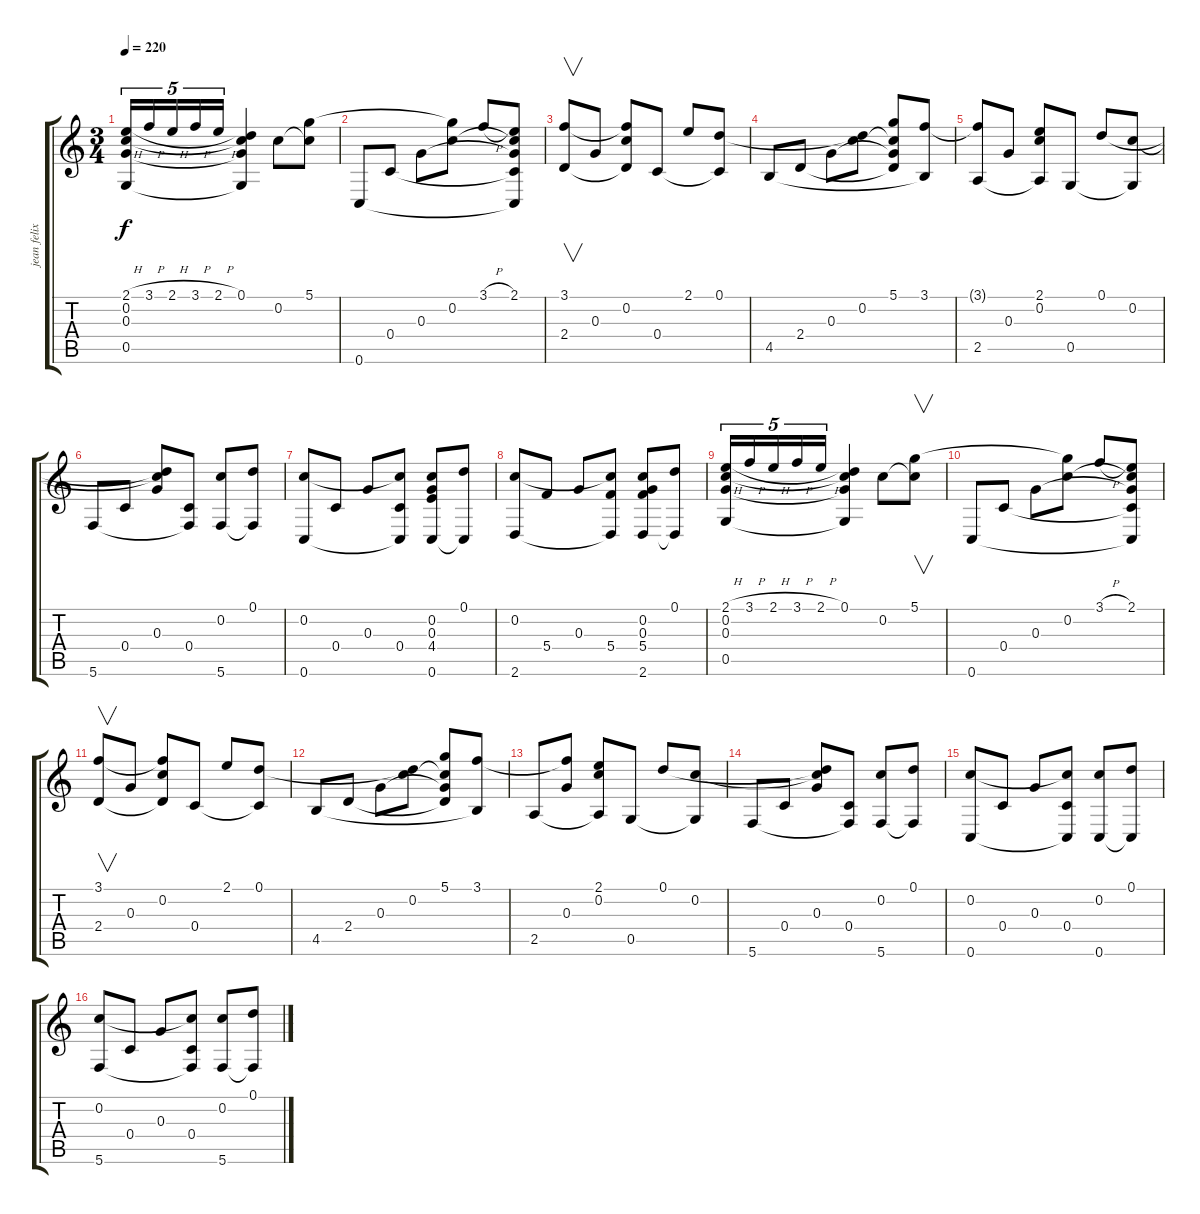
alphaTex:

\track ("jean felix" "jean felix") {instrument acousticguitarsteel}
\staff {score tabs}
\tuning (D4 C4 G3 C3 G2 C2) {hide}
\ts (3 4)
\tempo 220
\clef g2
\ks c
(2.1{h} 0.2 0.3 0.5).16{tu (5 4) dy f} 3.1{h}.16{tu (5 4)} 2.1{h}.16{tu (5 4)} 3.1{h}.16{tu (5 4)} 2.1{h}.16{tu (5 4)} (0.1 0.2{t} 0.3{t} 0.5{t}).4 0.2.8 (5.1 0.2{t}).8 |
0.6.8 0.4.8 0.3.8 (5.1{t} 0.2).8 3.1{h}.8 (2.1 0.2{t} 0.3{t} 0.4{t} 0.6{t}).8 |
(3.1 2.4).8{v} 0.3.8 (3.1{t} 0.2 2.4{t}).8 0.4.8 2.1.8 (0.1 0.4{t}).8 |
4.5.8 2.4.8 0.3.8 (0.1{t} 0.2).8 (5.1 0.2{t} 0.3{t} 2.4{t}).8 (3.1 4.5{t}).8 |
(3.1{t} 2.5).8 0.3.8 (2.1 0.2 2.5{t}).8 0.5.8 0.1.8 (0.2 0.5{t}).8 |
5.6.8 0.4.8 (0.1{t} 0.2{t} 0.3).8 (0.4 5.6{t}).8 (0.2 5.6).8 (0.1 5.6{t}).8 |
(0.2 0.6).8 0.4.8 0.3.8 (0.2{t} 0.4 0.6{t}).8 (0.2 0.3 4.4 0.6).8 (0.1 0.6{t}).8 |
(0.2 2.6).8 5.4.8 0.3.8 (0.2{t} 5.4 2.6{t}).8 (0.2 0.3 5.4 2.6).8 (0.1 2.6{t}).8 |
(2.1{h} 0.2 0.3 0.5).16{tu (5 4)} 3.1{h}.16{tu (5 4)} 2.1{h}.16{tu (5 4)} 3.1{h}.16{tu (5 4)} 2.1{h}.16{tu (5 4)} (0.1 0.2{t} 0.3{t} 0.5{t}).4 0.2.8 (5.1 0.2{t}).8{v} |
0.6.8 0.4.8 0.3.8 (5.1{t} 0.2).8 3.1{h}.8 (2.1 0.2{t} 0.3{t} 0.4{t} 0.6{t}).8 |
(3.1 2.4).8{v} 0.3.8 (3.1{t} 0.2 2.4{t}).8 0.4.8 2.1.8 (0.1 0.4{t}).8 |
4.5.8 2.4.8 0.3.8 (0.1{t} 0.2).8 (5.1 0.2{t} 0.3{t} 2.4{t}).8 (3.1 4.5{t}).8 |
2.5.8 (3.1{t} 0.3).8 (2.1 0.2 2.5{t}).8 0.5.8 0.1.8 (0.2 0.5{t}).8 |
5.6.8 0.4.8 (0.1{t} 0.2{t} 0.3).8 (0.4 5.6{t}).8 (0.2 5.6).8 (0.1 5.6{t}).8 |
(0.2 0.6).8 0.4.8 0.3.8 (0.2{t} 0.4 0.6{t}).8 (0.2 0.6).8 (0.1 0.6{t}).8 |
(0.2 5.6).8 0.4.8 0.3.8 (0.2{t} 0.4 5.6{t}).8 (0.2 5.6).8 (0.1 5.6{t}).8
